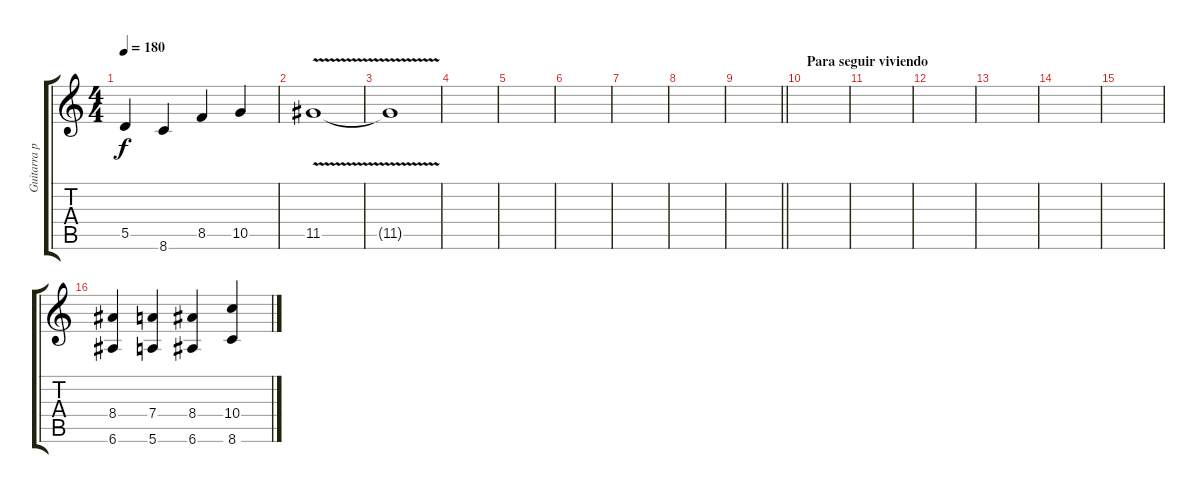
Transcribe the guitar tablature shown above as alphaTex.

\track ("Guitarra principal" "Guitarra p") {instrument overdrivenguitar}
\staff {score tabs}
\tuning (E4 B3 G3 D3 A2 E2) {hide}
\ts (4 4)
\tempo 180
\clef g2
\ks c
5.5.4{dy f} 8.6.4 8.5.4 10.5.4 |
11.5{v}.1 |
11.5{t}.1 |
|
|
|
|
|
\barLineRight lightlight
|
\section ("" "Para seguir viviendo")
|
|
|
|
|
|
(8.4 6.6).4 (7.4 5.6).4 (8.4 6.6).4 (10.4 8.6).4
